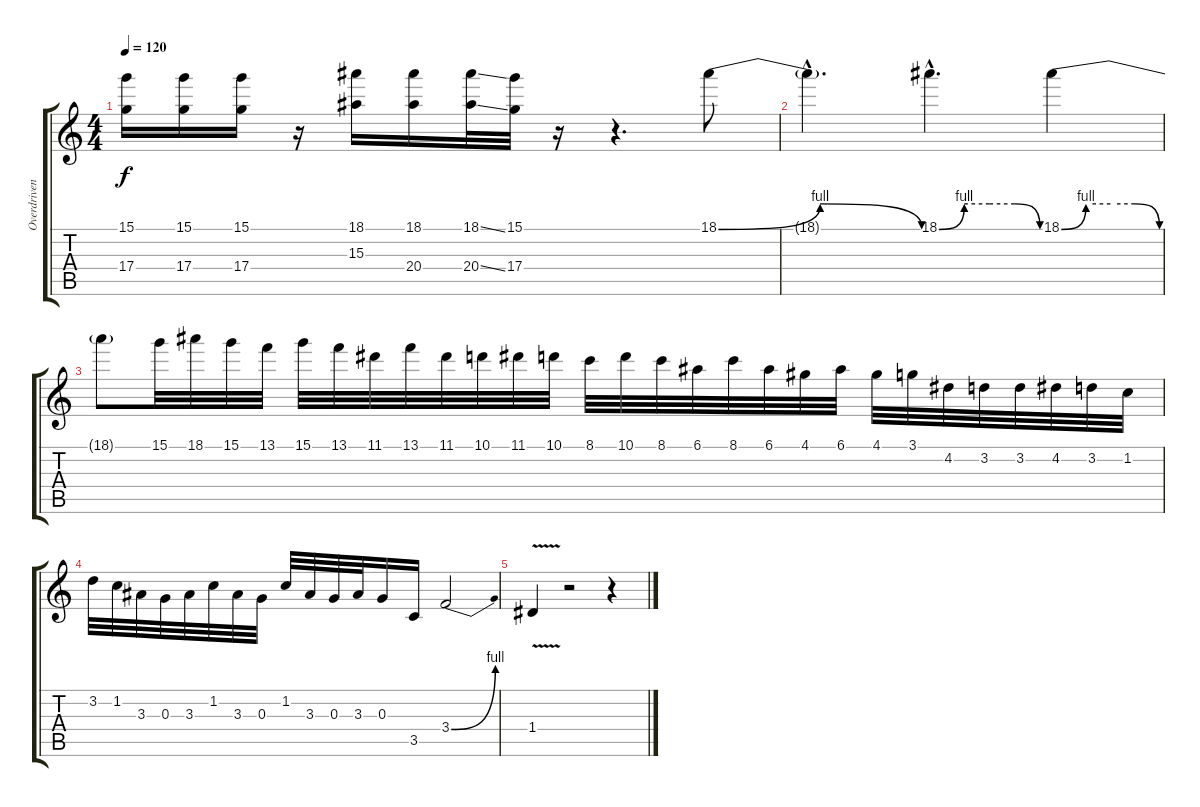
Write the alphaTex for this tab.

\track ("Overdriven Guitar" "Overdriven") {instrument overdrivenguitar}
\staff {score tabs}
\tuning (E4 B3 G3 D3 A2 E2) {hide}
\ts (4 4)
\tempo 120
\clef g2
\ks c
(15.1 17.4).16{dy f} (15.1 17.4).16 (15.1 17.4).16 r.16 (18.1 15.3).16 (18.1 20.4).16 (18.1{ss} 20.4{ss}).32 (15.1 17.4).32 r.16 r.4{d} 18.1{be (bendrelease 0 0 15 4 45 4 60 0)}.8 |
18.1{hac t}.4{d} 18.1{be (custom 0 0 15 4 30 4 45 4 60 0) hac}.4{d} 18.1{be (custom 0 0 15 4 30 4 45 4 60 0)}.4 |
18.1{t}.8 15.1.32 18.1.32 15.1.32 13.1.32 15.1.32 13.1.32 11.1.32 13.1.32 11.1.32 10.1.32 11.1.32 10.1.32 8.1.32 10.1.32 8.1.32 6.1.32 8.1.32 6.1.32 4.1.32 6.1.32 4.1.32 3.1.32 4.2.32 3.2.32 3.2.32 4.2.32 3.2.32 1.2.32 |
3.2.32{volume 0} 1.2.32 3.3.32 0.3.32 3.3.32 1.2.32 3.3.32 0.3.32 1.2.32 3.3.32 0.3.32 3.3.32 0.3.16 3.5.16 3.4{be (bend 0 0 60 4)}.2 |
1.4{v}.4 r.2 r.4
